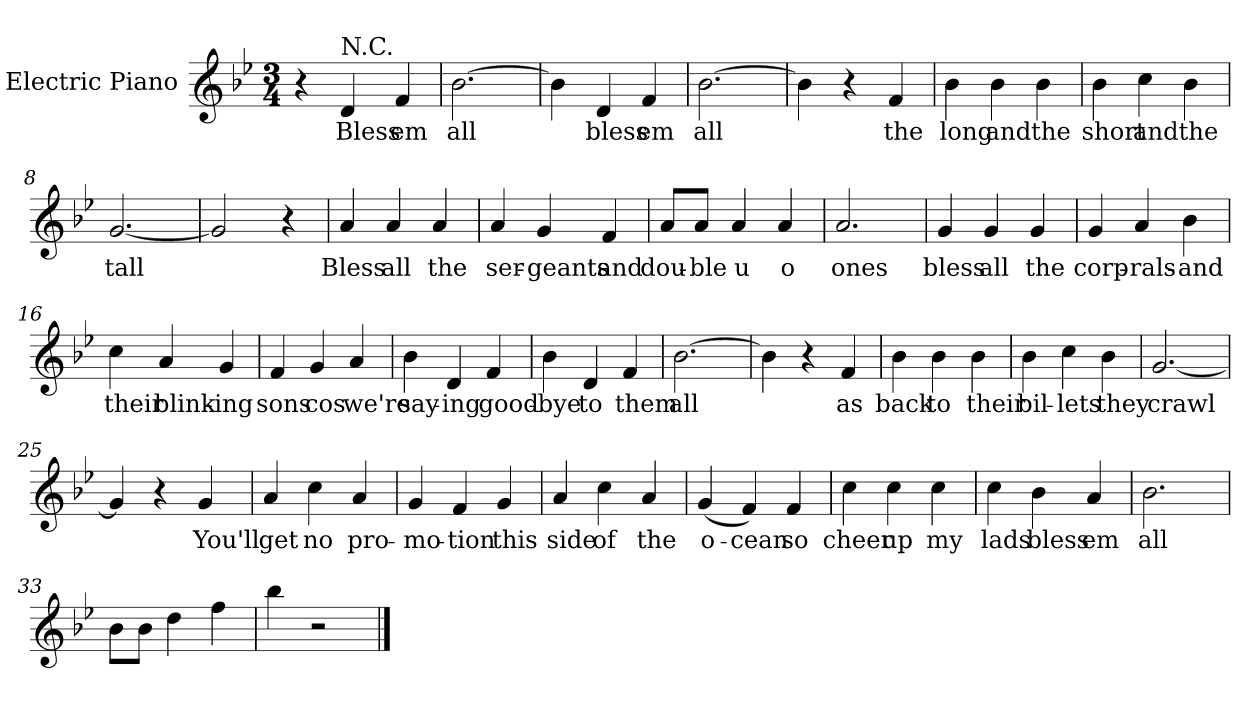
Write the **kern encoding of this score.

**kern	**text
*part1	*part1
*staff1	*staff1
*I"Electric Piano	*
*I'E.Pno	*
*clefG2	*
*k[b-e-]	*
*B-:	*
*M3/4	*
=1	=1
4r	.
!LO:TX:a:t=N.C.	!
4d/	Bless
4f/	em
=2	=2
[2.b-\	all
=3	=3
4b-\]	.
4d/	bless
4f/	em
=4	=4
[2.b-\	all
=5	=5
4b-\]	.
4r	.
4f/	the
=6	=6
4b-\	long
4b-\	and
4b-\	the
!!LO:LB:g=z
=7	=7
4b-\	short
4cc\	and
4b-\	the
=8	=8
[2.g/	tall
=9	=9
2g/]	.
4r	.
=10	=10
4a/	Bless
4a/	all
4a/	the
=11	=11
4a/	ser-
4g/	-geants
4f/	and
=12	=12
8a/L	dou-
8a/J	-ble
4a/	u
4a/	o
=13	=13
2.a/	ones
!!LO:LB:g=z
=14	=14
4g/	bless
4g/	all
4g/	the
=15	=15
4g/	corp-
4a/	-rals-
4b-\	and
=16	=16
4cc\	their
4a/	blink-
4g/	-ing
=17	=17
4f/	sons
4g/	cos
4a/	we're
=18	=18
4b-\	say-
4d/	-ing
4f/	good-
!!LO:LB:g=z
=19	=19
4b-\	-bye
4d/	to
4f/	them
=20	=20
[2.b-\	all
=21	=21
4b-\]	.
4r	.
4f/	as
=22	=22
4b-\	back
4b-\	to
4b-\	their
=23	=23
4b-\	bil-
4cc\	-lets
4b-\	they
=24	=24
[2.g/	crawl
=25	=25
4g/]	.
4r	.
4g/	You'll
!!LO:LB:g=z
=26	=26
4a/	get
4cc\	no
4a/	pro-
=27	=27
4g/	-mo-
4f/	-tion
4g/	this
=28	=28
4a/	side
4cc\	of
4a/	the
=29	=29
(4g/	o-
4f/)	cean
4f/	so
=30	=30
4cc\	cheer
4cc\	up
4cc\	my
!!LO:LB:g=z
=31	=31
4cc\	lads
4b-\	bless
4a/	em
=32	=32
2.b-\	all
=33	=33
8b-\L	.
8b-\J	.
4dd\	.
4ff\	.
=34	=34
4bb-\	.
2r	.
==	==
*-	*-
